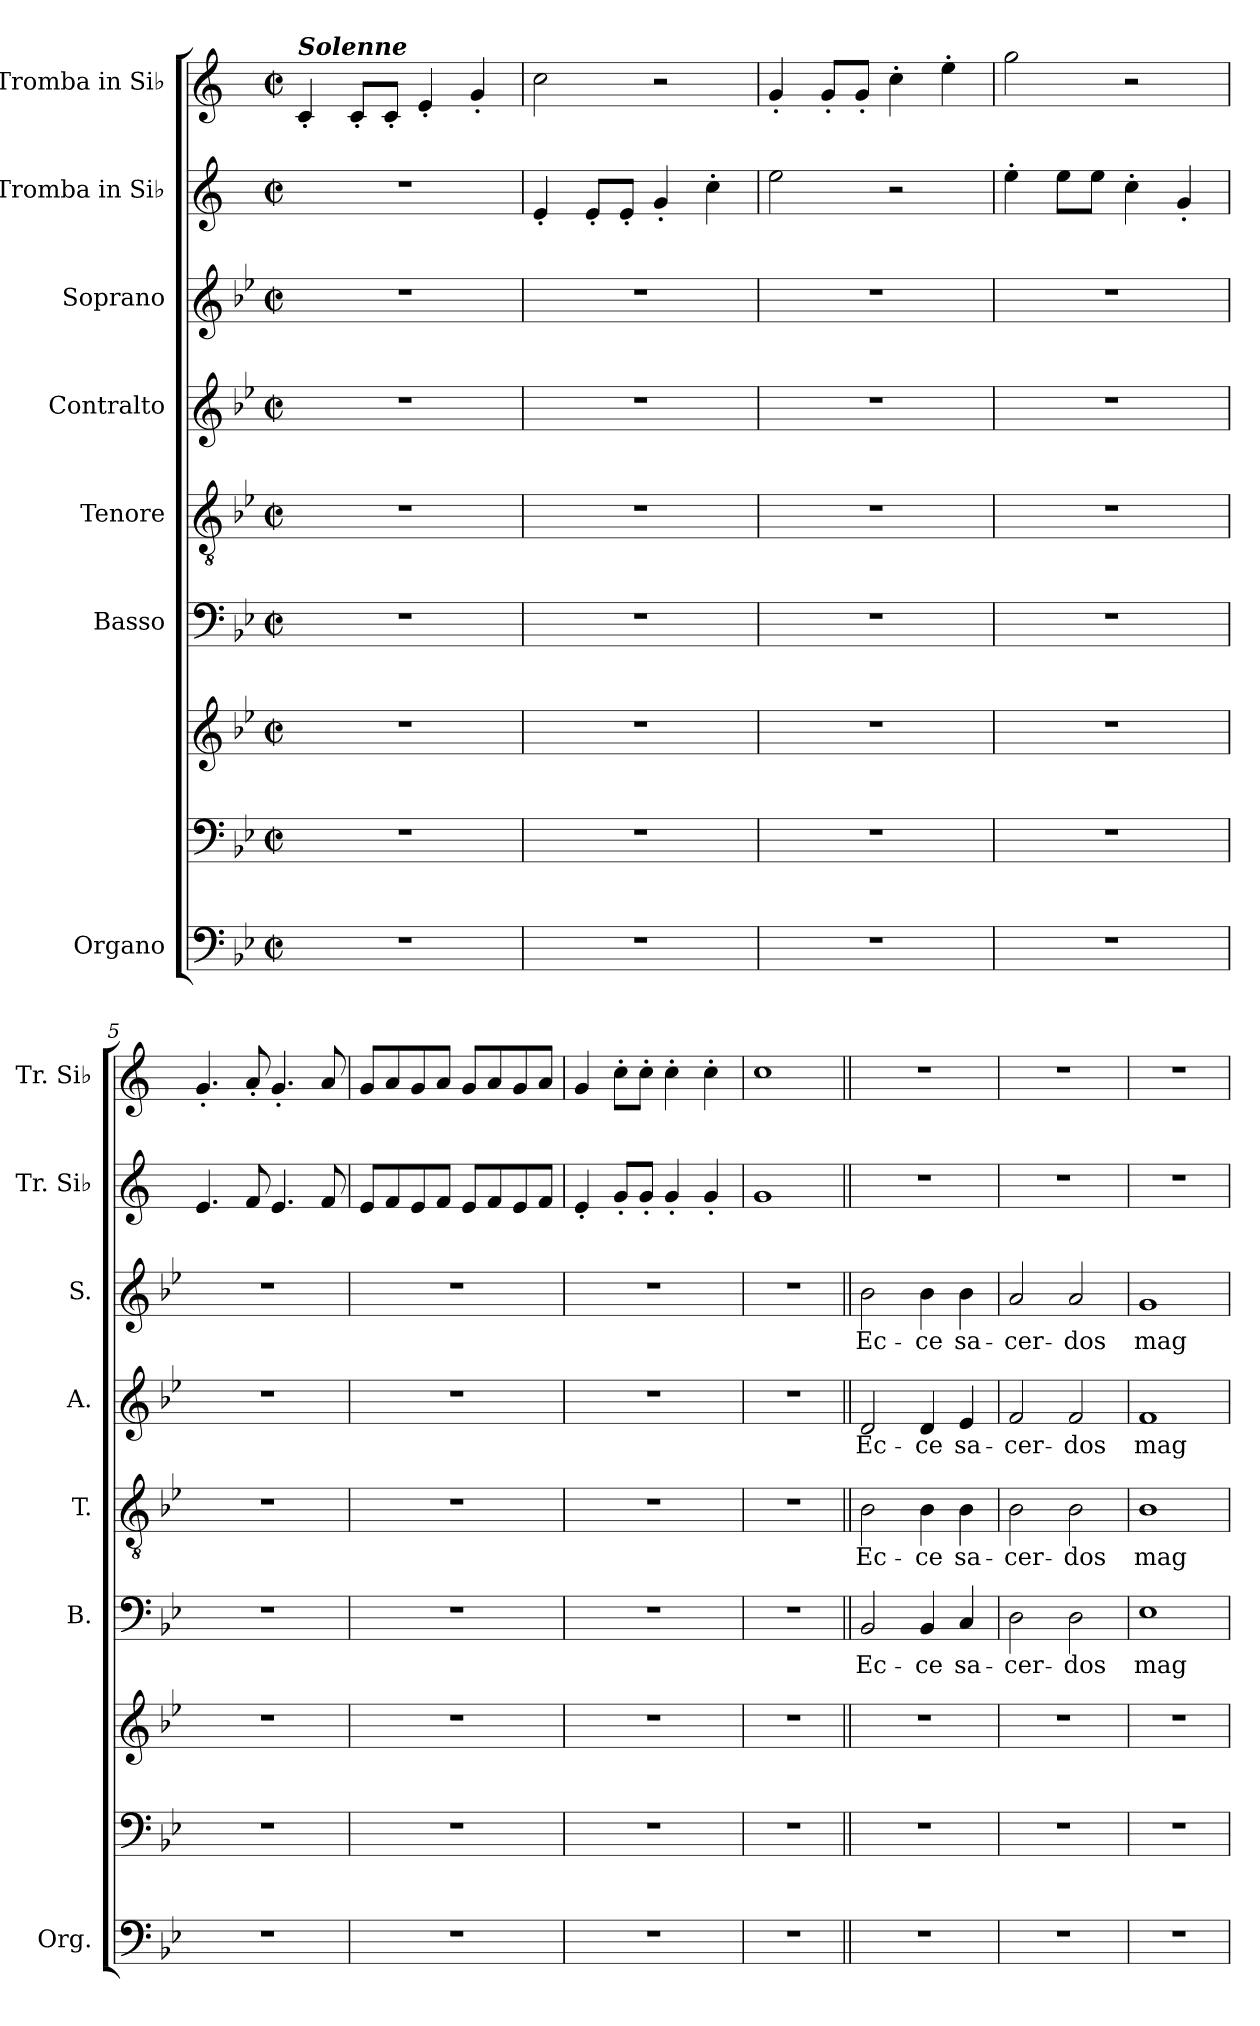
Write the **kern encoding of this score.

**kern	**kern	**kern	**kern	**text	**kern	**text	**kern	**text	**kern	**text	**kern	**kern
*part7	*part7	*part7	*part6	*part6	*part5	*part5	*part4	*part4	*part3	*part3	*part2	*part1
*staff9	*staff8	*staff7	*staff6	*staff6	*staff5	*staff5	*staff4	*staff4	*staff3	*staff3	*staff2	*staff1
*I"Organo	*	*	*I"Basso	*	*I"Tenore	*	*I"Contralto	*	*I"Soprano	*	*I"Tromba in Si♭	*I"Tromba in Si♭
*I'Org.	*	*	*I'B.	*	*I'T.	*	*I'A.	*	*I'S.	*	*I'Tr. Si♭	*I'Tr. Si♭
*clefF4	*clefF4	*clefG2	*clefF4	*	*clefGv2	*	*clefG2	*	*clefG2	*	*clefG2	*clefG2
*	*	*	*	*	*	*	*	*	*	*	*ITrd1c2	*ITrd1c2
*k[b-e-]	*k[b-e-]	*k[b-e-]	*k[b-e-]	*	*k[b-e-]	*	*k[b-e-]	*	*k[b-e-]	*	*k[b-e-]	*k[b-e-]
*M2/2	*M2/2	*M2/2	*M2/2	*	*M2/2	*	*M2/2	*	*M2/2	*	*M2/2	*M2/2
*met(c|)	*met(c|)	*met(c|)	*met(c|)	*	*met(c|)	*	*met(c|)	*	*met(c|)	*	*met(c|)	*met(c|)
*MM160	*MM160	*MM160	*MM160	*	*MM160	*	*MM160	*	*MM160	*	*MM160	*MM160
=1	=1	=1	=1	=1	=1	=1	=1	=1	=1	=1	=1	=1
!	!	!	!	!	!	!	!	!	!	!	!	!LO:TX:a:Bi:t=Solenne
1r	1r	1r	1r	.	1r	.	1r	.	1r	.	1r	4B-'/
.	.	.	.	.	.	.	.	.	.	.	.	8B-'/L
.	.	.	.	.	.	.	.	.	.	.	.	8B-'/J
.	.	.	.	.	.	.	.	.	.	.	.	4d'/
.	.	.	.	.	.	.	.	.	.	.	.	4f'/
=2	=2	=2	=2	=2	=2	=2	=2	=2	=2	=2	=2	=2
1r	1r	1r	1r	.	1r	.	1r	.	1r	.	4d'/	2b-\
.	.	.	.	.	.	.	.	.	.	.	8d'/L	.
.	.	.	.	.	.	.	.	.	.	.	8d'/J	.
.	.	.	.	.	.	.	.	.	.	.	4f'/	2r
.	.	.	.	.	.	.	.	.	.	.	4b-'\	.
=3	=3	=3	=3	=3	=3	=3	=3	=3	=3	=3	=3	=3
1r	1r	1r	1r	.	1r	.	1r	.	1r	.	2dd\	4f'/
.	.	.	.	.	.	.	.	.	.	.	.	8f'/L
.	.	.	.	.	.	.	.	.	.	.	.	8f'/J
.	.	.	.	.	.	.	.	.	.	.	2r	4b-'\
.	.	.	.	.	.	.	.	.	.	.	.	4dd'\
=4	=4	=4	=4	=4	=4	=4	=4	=4	=4	=4	=4	=4
1r	1r	1r	1r	.	1r	.	1r	.	1r	.	4dd'\	2ff\
.	.	.	.	.	.	.	.	.	.	.	8dd\L	.
.	.	.	.	.	.	.	.	.	.	.	8dd\J	.
.	.	.	.	.	.	.	.	.	.	.	4b-'\	2r
.	.	.	.	.	.	.	.	.	.	.	4f'/	.
=5	=5	=5	=5	=5	=5	=5	=5	=5	=5	=5	=5	=5
1r	1r	1r	1r	.	1r	.	1r	.	1r	.	4.d/	4.f'/
.	.	.	.	.	.	.	.	.	.	.	8e-/	8g'/
.	.	.	.	.	.	.	.	.	.	.	4.d/	4.f'/
.	.	.	.	.	.	.	.	.	.	.	8e-/	8g/
=6	=6	=6	=6	=6	=6	=6	=6	=6	=6	=6	=6	=6
1r	1r	1r	1r	.	1r	.	1r	.	1r	.	8d/L	8f/L
.	.	.	.	.	.	.	.	.	.	.	8e-/	8g/
.	.	.	.	.	.	.	.	.	.	.	8d/	8f/
.	.	.	.	.	.	.	.	.	.	.	8e-/J	8g/J
.	.	.	.	.	.	.	.	.	.	.	8d/L	8f/L
.	.	.	.	.	.	.	.	.	.	.	8e-/	8g/
.	.	.	.	.	.	.	.	.	.	.	8d/	8f/
.	.	.	.	.	.	.	.	.	.	.	8e-/J	8g/J
=7	=7	=7	=7	=7	=7	=7	=7	=7	=7	=7	=7	=7
1r	1r	1r	1r	.	1r	.	1r	.	1r	.	4d'/	4f/
.	.	.	.	.	.	.	.	.	.	.	8f'/L	8b-'\L
.	.	.	.	.	.	.	.	.	.	.	8f'/J	8b-'\J
.	.	.	.	.	.	.	.	.	.	.	4f'/	4b-'\
.	.	.	.	.	.	.	.	.	.	.	4f'/	4b-'\
=8	=8	=8	=8	=8	=8	=8	=8	=8	=8	=8	=8	=8
1r	1r	1r	1r	.	1r	.	1r	.	1r	.	1f	1b-
=9||	=9||	=9||	=9||	=9||	=9||	=9||	=9||	=9||	=9||	=9||	=9||	=9||
!	!	!	!	!LO:LY:b	!	!LO:LY:b	!	!LO:LY:b	!	!LO:LY:b	!	!
1r	1r	1r	2BB-/	Ec-	2B-\	Ec-	2d/	Ec-	2b-\	Ec-	1r	1r
!	!	!	!	!LO:LY:b	!	!LO:LY:b	!	!LO:LY:b	!	!LO:LY:b	!	!
.	.	.	4BB-/	-ce	4B-\	-ce	4d/	-ce	4b-\	-ce	.	.
!	!	!	!	!LO:LY:b	!	!LO:LY:b	!	!LO:LY:b	!	!LO:LY:b	!	!
.	.	.	4C/	sa-	4B-\	sa-	4e-/	sa-	4b-\	sa-	.	.
=10	=10	=10	=10	=10	=10	=10	=10	=10	=10	=10	=10	=10
!	!	!	!	!LO:LY:b	!	!LO:LY:b	!	!LO:LY:b	!	!LO:LY:b	!	!
1r	1r	1r	2D\	-cer-	2B-\	-cer-	2f/	-cer-	2a/	-cer-	1r	1r
!	!	!	!	!LO:LY:b	!	!LO:LY:b	!	!LO:LY:b	!	!LO:LY:b	!	!
.	.	.	2D\	-dos	2B-\	-dos	2f/	-dos	2a/	-dos	.	.
!!LO:LB:g=z
=11	=11	=11	=11	=11	=11	=11	=11	=11	=11	=11	=11	=11
!	!	!	!	!LO:LY:b	!	!LO:LY:b	!	!LO:LY:b	!	!LO:LY:b	!	!
1r	1r	1r	1E-	mag-	1B-	mag-	1f	mag-	1g	mag-	1r	1r
=	=	=	=	=	=	=	=	=	=	=	=	=
*-	*-	*-	*-	*-	*-	*-	*-	*-	*-	*-	*-	*-
